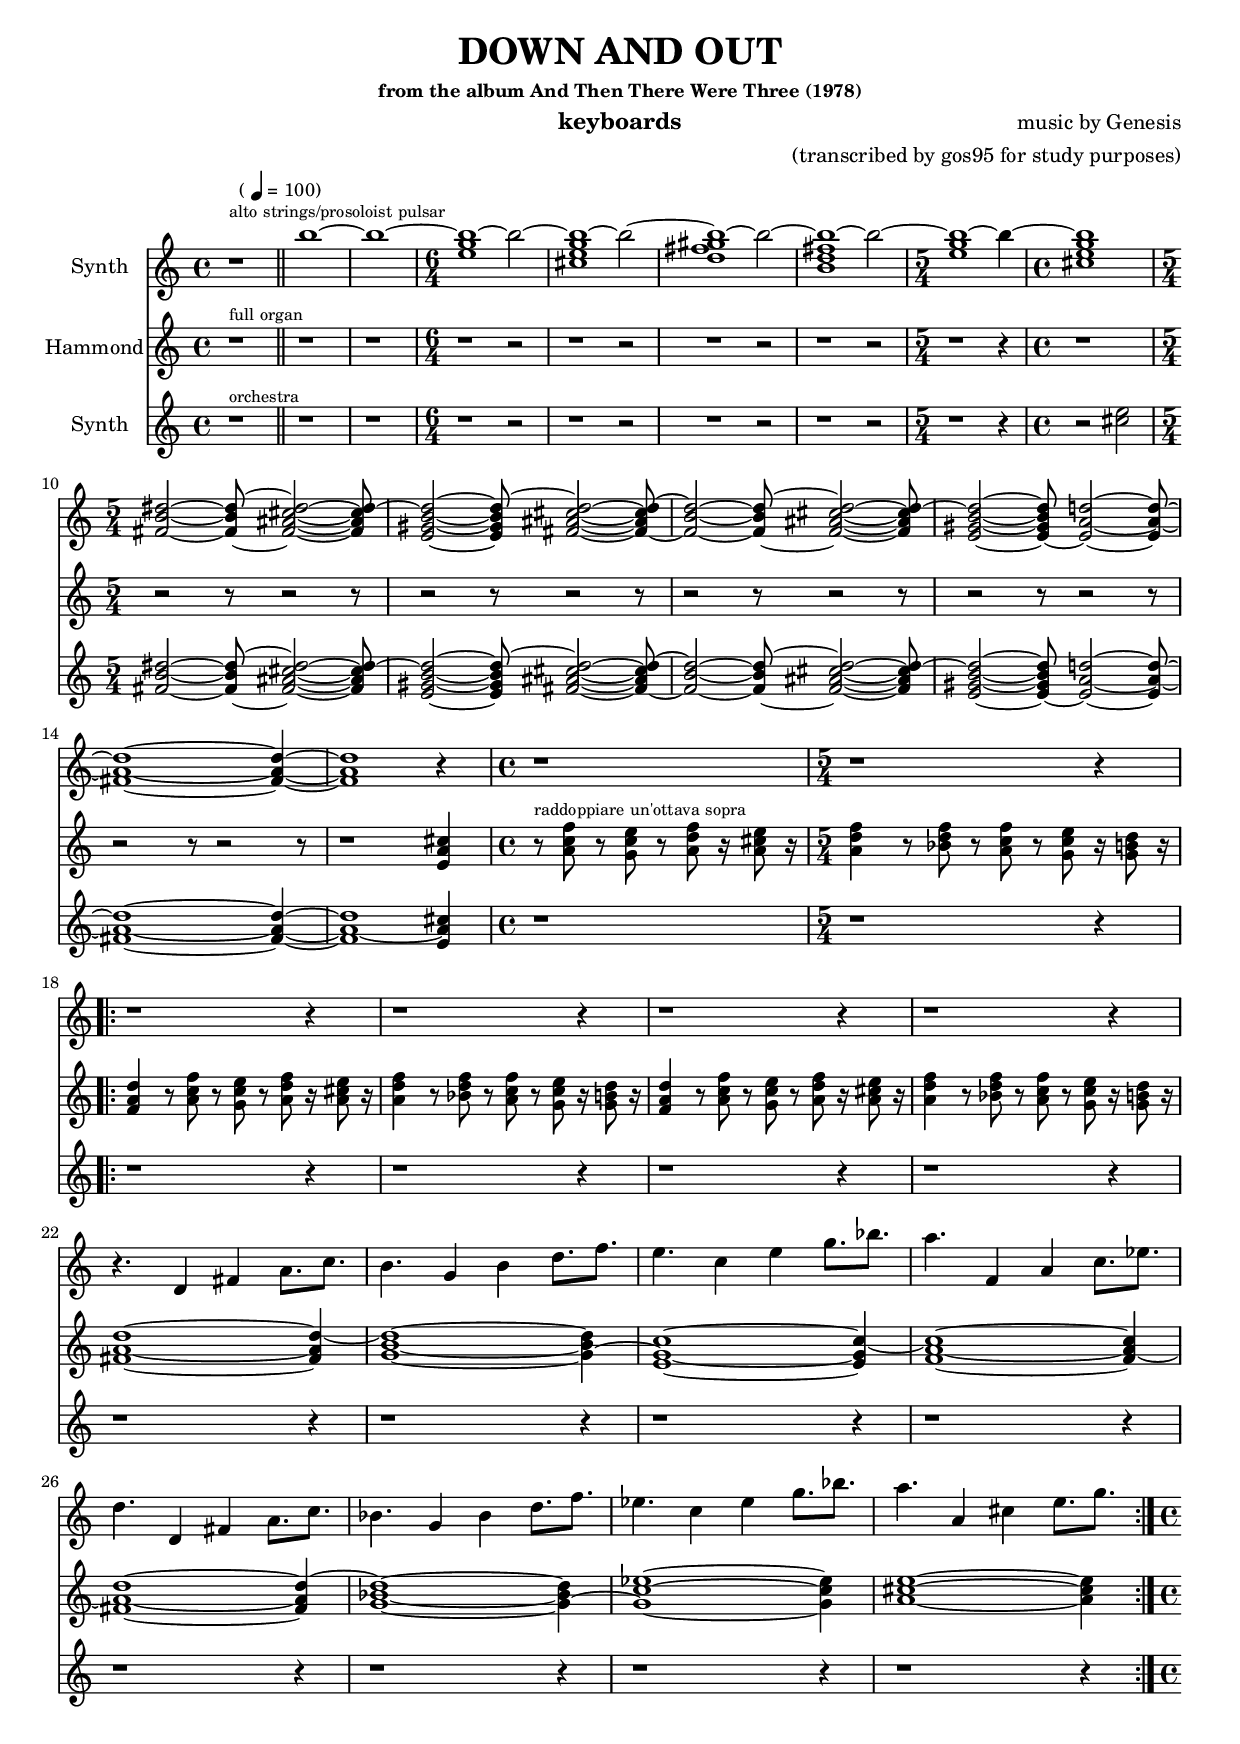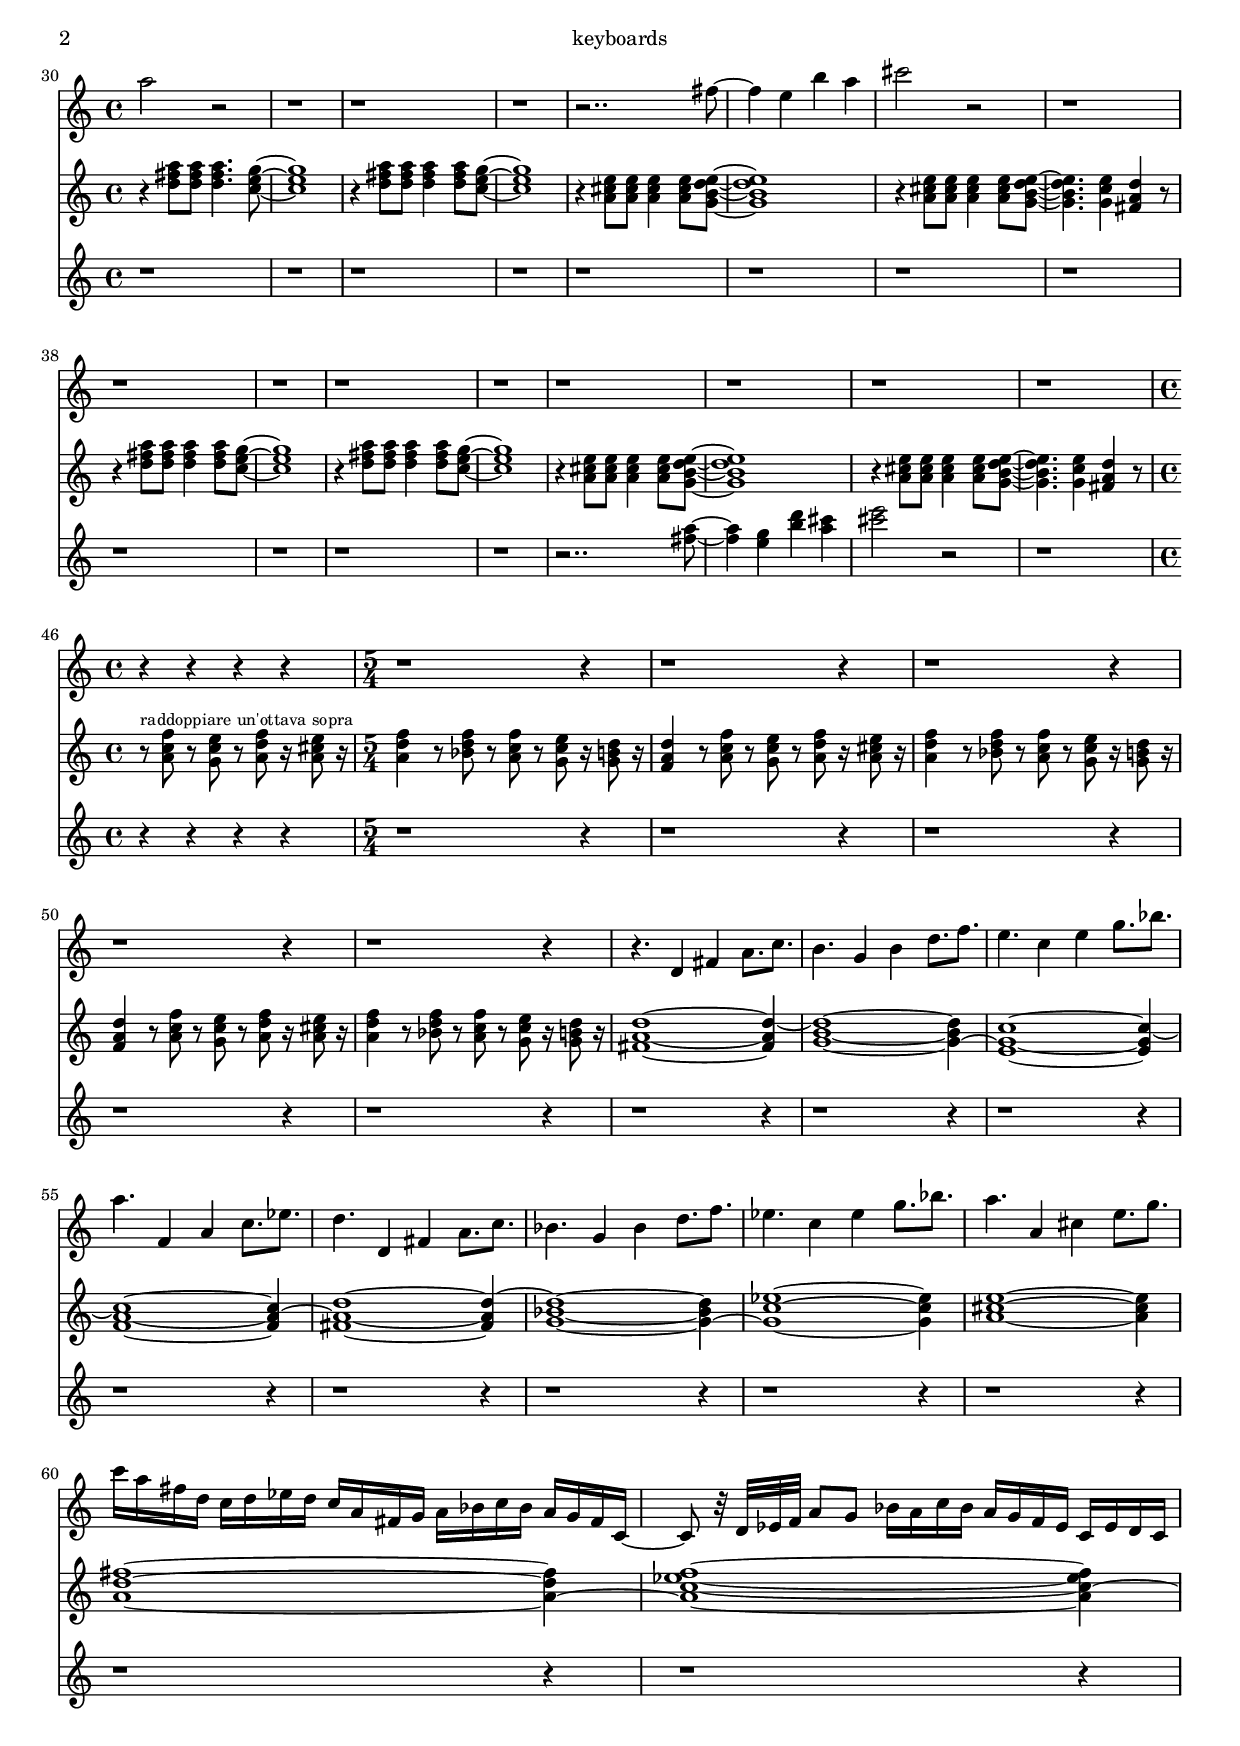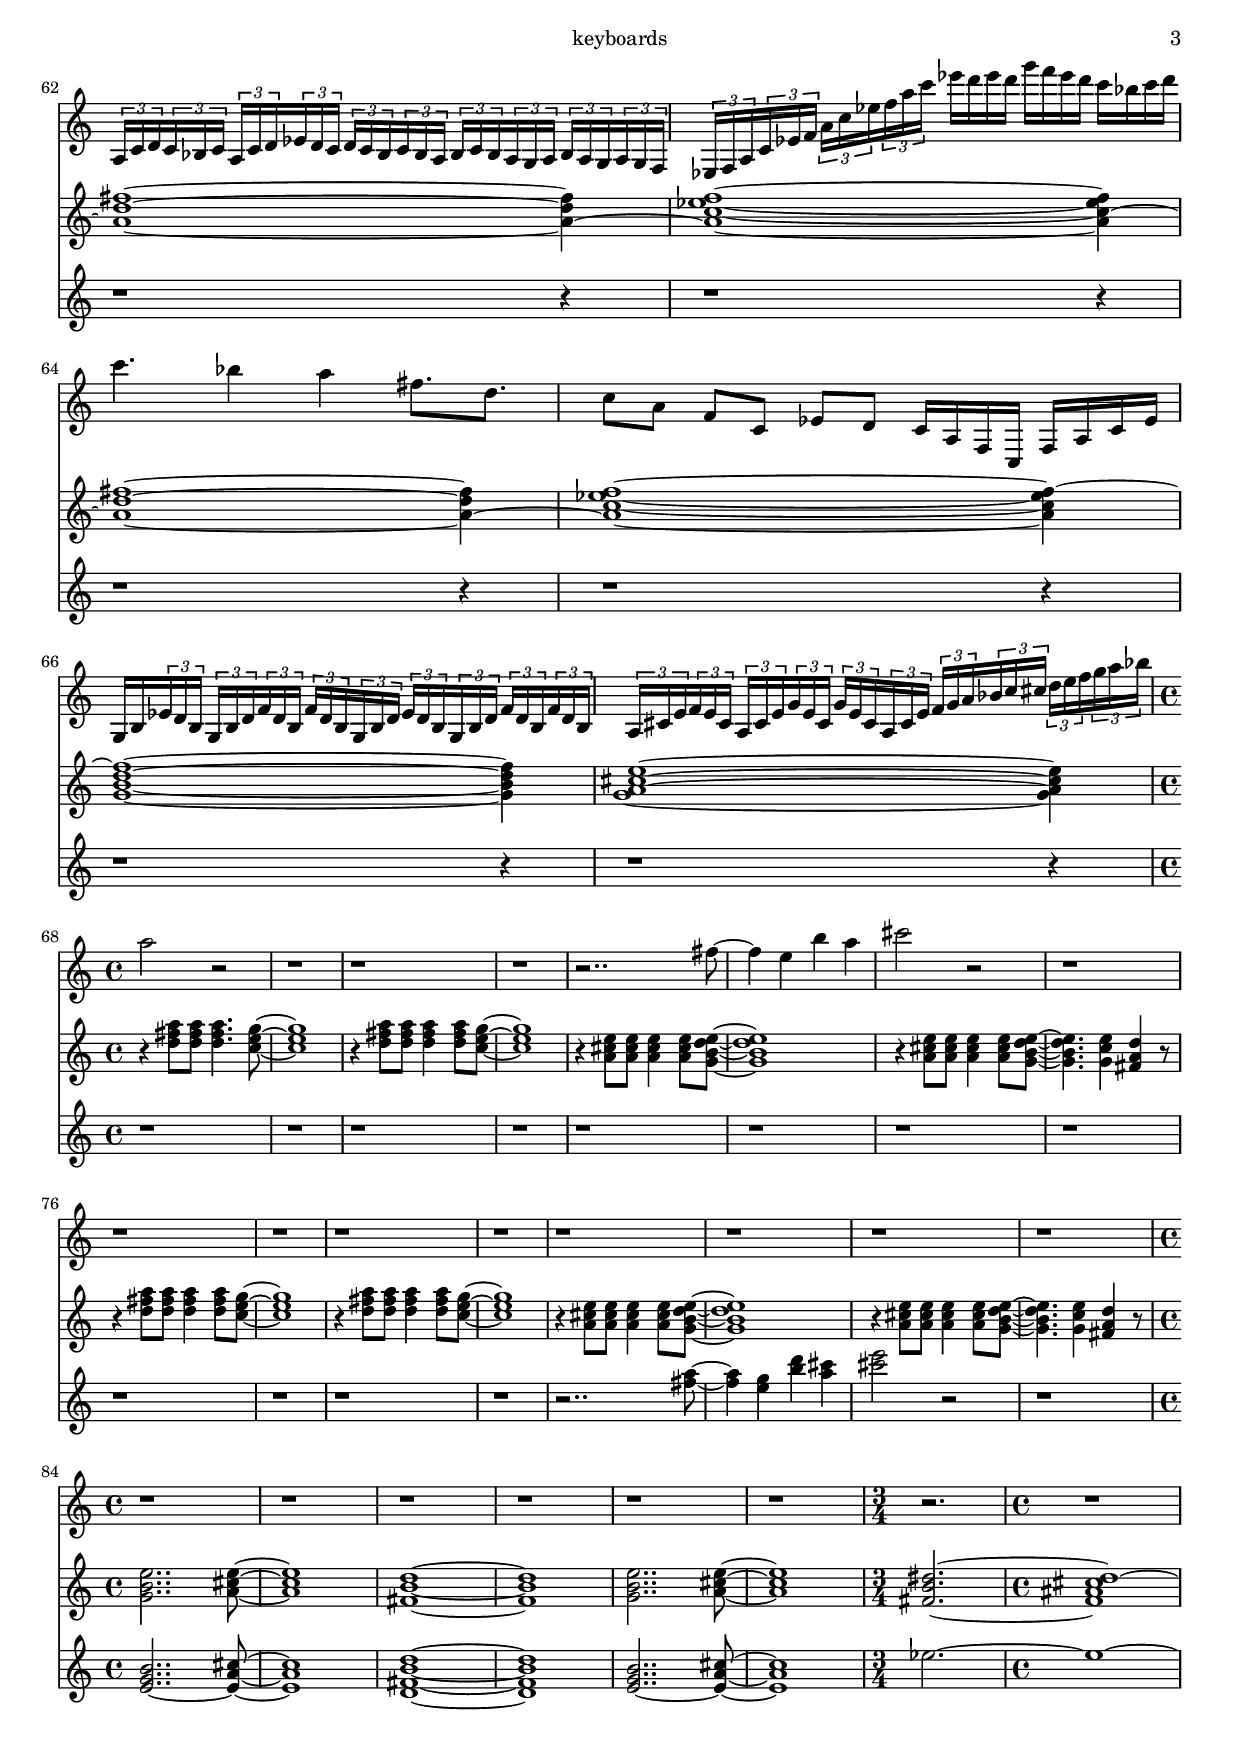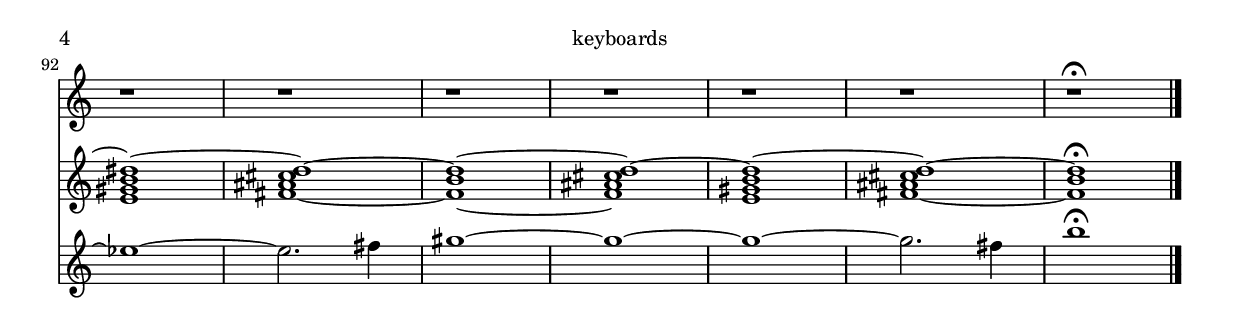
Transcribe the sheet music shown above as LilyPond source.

% ===========================================================================================================
% down-and-out.ly
%  _____ _        ___            _       ___ _    _      ___   __ _____ _         ___                 _    
% |_   _| |_  ___| _ ) __ _ _ _ | |__ __/ __(_)__| |___ / _ \ / _|_   _| |_  ___ / __|___ _ _  ___ __(_)___
%   | | | ' \/ -_) _ \/ _` | ' \| / /(_-<__ \ / _` / -_) (_) |  _| | | | ' \/ -_) (_ / -_) ' \/ -_|_-< (_-<
%   |_| |_||_\___|___/\__,_|_||_|_\_\/__/___/_\__,_\___|\___/|_|   |_| |_||_\___|\___\___|_||_\___/__/_/__/
%                                                                                                          
% Copyright (c) 2019 Alessandro Fraschetti (mail: gos95@gommagomma.net)
%
% Permission is hereby granted, free of charge, to any person obtaining a copy
% of this software and associated documentation files (the "Software"), to deal
% in the Software without restriction, including without limitation the rights
% to use, copy, modify, merge, publish, distribute, sublicense, and/or sell
% copies of the Software, and to permit persons to whom the Software is
% furnished to do so, subject to the following conditions:
% 
% The above copyright notice and this permission notice shall be included in all
% copies or substantial portions of the Software.
% 
% THE SOFTWARE IS PROVIDED "AS IS", WITHOUT WARRANTY OF ANY KIND, EXPRESS OR
% IMPLIED, INCLUDING BUT NOT LIMITED TO THE WARRANTIES OF MERCHANTABILITY,
% FITNESS FOR A PARTICULAR PURPOSE AND NONINFRINGEMENT. IN NO EVENT SHALL THE
% AUTHORS OR COPYRIGHT HOLDERS BE LIABLE FOR ANY CLAIM, DAMAGES OR OTHER
% LIABILITY, WHETHER IN AN ACTION OF CONTRACT, TORT OR OTHERWISE, ARISING FROM,
% OUT OF OR IN CONNECTION WITH THE SOFTWARE OR THE USE OR OTHER DEALINGS IN THE
% SOFTWARE.
% ===========================================================================================================


\version "2.12.3"
#(ly:set-option 'delete-intermediate-files #t)
#(set-global-staff-size 18)


% ===========================================================================================================
% ------------------------------------------  S E C T I O N S  ----------------------------------------------
% ===========================================================================================================


% -----------------------------------------------------------------------------------------------------------
% --  INTRO  ------------------------------------------------------------------------------------------------
% -----------------------------------------------------------------------------------------------------------
synthStringIntro = \relative c''' {
               <b>1~
               <b>1~

  \time 6/4    <e, g b>1~          <b'>2~
               <cis, e g b>1~      <b'>2~
               <d, fis gis b>1~    <b'>2~
               <b, d fis b>1~      <b'>2~

  \time 5/4    <e, g b>1~          <b'>4~
  \time 4/4    <cis, e g b>1

  \break

  \time 5/4
  <fis, b dis>2~   <fis b dis>8~       <fis ais cis dis>2~  <fis ais cis dis>8~
  <e gis b dis>2~  <e gis b dis>8~     <fis ais cis dis>2~  <fis ais cis dis>8~

  <fis b dis>2~    <fis b dis>8~       <fis ais cis dis>2~  <fis ais cis dis>8~
  <e gis b dis>2~  <e gis b dis>8~     <e a d>2~            <e a d>8~
 
  <fis a d>1~       <fis a d>4~
  <fis a d>1		r4
}

synthArcIntro = \relative c''' {
               r1
               r1

  \time 6/4    r1                  r2
               r1                  r2
               r1                  r2
               r1                  r2

  \time 5/4    r1                  r4
  \time 4/4    r2 <cis, e>2

  \break

  \time 5/4
  <fis, b dis>2~   <fis b dis>8~       <fis ais cis dis>2~  <fis ais cis dis>8~
  <e gis b dis>2~  <e gis b dis>8~     <fis ais cis dis>2~  <fis ais cis dis>8~

  <fis b dis>2~    <fis b dis>8~       <fis ais cis dis>2~  <fis ais cis dis>8~
  <e gis b dis>2~  <e gis b dis>8~     <e a d>2~            <e a d>8~
 
  <fis a d>1~       <fis a d>4~
  <fis a d>1~		<e a cis>4
}

organIntro = \relative c' {
               r1
               r1

  \time 6/4    r1                  r2
               r1                  r2
               r1                  r2
               r1                  r2

  \time 5/4    r1                  r4
  \time 4/4    r1

  \break

  \time 5/4
  r2 r8 r2 r8
  r2 r8 r2 r8

  r2 r8 r2 r8
  r2 r8 r2 r8
 
  r2 r8 r2 r8
  r1 <e a cis>4
}

guitarIntro = \relative c' {
               r1
               r1

  \time 6/4    r1                  r2
               r1                  r2
               r1                  r2
               r1                  r2

  \time 5/4    r1                  r4
  \time 4/4    r1

  \break

  \time 5/4
  b16 b16 fis'16 fis16 		b,16 b16 b'16 b16		b,16 b16 fis'16 b,16		b16 b'8. 			b,8 r8
  b16 b16 fis'16 fis16 		b,16 b16 b'16 b16		b,16 b16 fis'16 b,16		b16 b'8. 			b,8 r8

  b16 b16 fis'16 fis16 		b,16 b16 b'16 b16		b,16 b16 fis'16 b,16		b16 b'8. 			b,8 r8
  b16 b16 fis'16 fis16 		b,16 b16 b'16 b16		b,16 b16 fis'16 b,16		b16 b'8. 			a,8 r8
 
  d16 d16 a'16 a16 			d,16 d16 d'16 d16		d,16 d16 a'16 d,16			d16 d'8. 			d,8 r8
  d16 d16 a'16 a16 			d,16 d16 d'16 d16		d,16 d16 a'16 d,16			d16 d'8. 			d,8 r8
}
% -----------------------------------------------------------------------------------------------------------
% --  INTRO BRIDGE  -----------------------------------------------------------------------------------------
% -----------------------------------------------------------------------------------------------------------
synthStringBridgeIntroTema = \relative c' {
  \time 4/4 r1
  \time 5/4 r1 r4
}

synthArcBridgeIntroTema = \relative c' {
  \time 4/4 r1
  \time 5/4 r1 r4
}

organBridgeIntroTema = \relative c'' {
  \time 4/4 r8 ^\markup { \tiny {raddoppiare un'ottava sopra} } <a c f>8 r8 <g c e>8 r8 <a d f>8 r16 <a cis e>8 r16
  \time 5/4 <a d f>4 r8 <bes d f>8 r8 <a c f>8 r8 <g c e>8 r16 <g b d>8 r16
}

guitarBridgeIntroTema = \relative c' {
  \time 4/4 d16 d16 a'16 a16 			d,16 d16 d'16 d16		d,16 d16 a'16 d,16			d16 d'8.
  \time 5/4 d,8 r8			d16 d16 a'16 a16 			d,16 d16 d'16 d16		d,16 d16 a'16 d,16			d16 d'8.
}
% -----------------------------------------------------------------------------------------------------------
% --  TEMA A  -----------------------------------------------------------------------------------------------
% -----------------------------------------------------------------------------------------------------------
synthTemaA = \relative c' {
  r1 r4
  r1 r4

  r1 r4
  r1 r4
}

organTemaA = \relative c' {
  <f a d>4 r8 <a c f>8 r8 <g c e>8 r8 <a d f>8 r16 <a cis e>8 r16
  <a d f>4 r8 <bes d f>8 r8 <a c f>8 r8 <g c e>8 r16 <g b d>8 r16
  
  <f a d>4 r8 <a c f>8 r8 <g c e>8 r8 <a d f>8 r16 <a cis e>8 r16
  <a d f>4 r8 <bes d f>8 r8 <a c f>8 r8 <g c e>8 r16 <g b d>8 r16
}

synthTemaAbis = \relative c' {
  \time 4/4
  r4 r4 r4 r4
  \time 5/4
  r1 r4

  r1 r4
  r1 r4

  r1 r4
  r1 r4
}

organTemaAbis = \relative c'' {
  \time 4/4
  r8 ^\markup { \tiny {raddoppiare un'ottava sopra} } <a c f>8 r8 <g c e>8 r8 <a d f>8 r16 <a cis e>8 r16
  \time 5/4
  <a d f>4 r8 <bes d f>8 r8 <a c f>8 r8 <g c e>8 r16 <g b d>8 r16
  
  <f a d>4 r8 <a c f>8 r8 <g c e>8 r8 <a d f>8 r16 <a cis e>8 r16
  <a d f>4 r8 <bes d f>8 r8 <a c f>8 r8 <g c e>8 r16 <g b d>8 r16

  <f a d>4 r8 <a c f>8 r8 <g c e>8 r8 <a d f>8 r16 <a cis e>8 r16
  <a d f>4 r8 <bes d f>8 r8 <a c f>8 r8 <g c e>8 r16 <g b d>8 r16
}

guitarTemaA = \relative c'' {
  d,8 r8			d16 d16 a'16 a16 			d,16 d16 d'16 d16		d,16 d16 a'16 d,16			d16 d'8.
  d,8 r8			d16 d16 a'16 a16 			d,16 d16 d'16 d16		d,16 d16 a'16 d,16			d16 d'8.

  d,8 r8			d16 d16 a'16 a16 			d,16 d16 d'16 d16		d,16 d16 a'16 d,16			d16 d'8.
  d,8 r8			d16 d16 a'16 a16 			d,16 d16 d'16 d16		d,16 d16 a'16 d,16			d16 d'8.
}
% -----------------------------------------------------------------------------------------------------------
% --  TEMA B  -----------------------------------------------------------------------------------------------
% -----------------------------------------------------------------------------------------------------------
synthTemaB = \relative c' {
  r1 r4
  r1 r4
  r1 r4
  r1 r4
  r1 r4
  r1 r4
  r1 r4
  r1 r4
}

synthSoloistTemaB = \relative c' {
  r4.   d4   fis4  a8.  c8.
  b4.   g4   b4    d8.  f8.
  e4.   c4   e4    g8.  bes8.
  a4.   f,4  a4    c8.  ees8.
  d4.   d,4  fis4  a8.  c8.
  bes4. g4   bes4  d8.  f8.
  ees4. c4   ees4  g8.  bes8.
  a4.   a,4  cis4  e8.  g8.
}

organTemaB = \relative c' {
  <fis a d>1~       <fis a d>4~
  <g b d>1~         <g b d>4~
  <e g c>1~         <e g c>4~
  <f a c>1~         <f a c>4~
  <fis a d>1~       <fis a d>4~
  <g bes d>1~       <g bes d>4~
  <g c ees>1~       <g c ees>4
  <a cis e>1~       <a cis e>4
}

guitarTemaB = \relative c' {
  d8 r8 d r d r d r d16 d16 r8
  d8 r8 d r d r d r d16 d16 r8
  d8 r8 d r d r d r d16 d16 r8
  d8 r8 d r d r d r d16 d16 r8
  d8 r8 d r d r d r d16 d16 r8
  d8 r8 d r d r d r d16 d16 r8
  d8 r8 d r d r d r d16 d16 r8
  d8 r8 d r d r d r d16 d16 r8
}
% -----------------------------------------------------------------------------------------------------------
% --  TEMA C  -----------------------------------------------------------------------------------------------
% -----------------------------------------------------------------------------------------------------------
synthTemaC = \relative c'' {
  \time 4/4
  a'2 r2   r1  r1  r1
  r2.. fis8~
  fis4 e4 b'4 a4
  cis2 r2
  r1

  r1  r1  r1  r1
  r1  r1  r1  r1
}
synthArcTemaC = \relative c'' {
  \time 4/4
  r1  r1  r1  r1
  r1  r1  r1  r1

  r1  r1  r1  r1
  r2.. <fis a>8~
  <fis a>4 <e g>4 <b' d>4 <a cis>4
  <cis e>2 r2
  r1
}

organTemaC = \relative c'' {
  \time 4/4
  r4           <d fis a>8 <d fis a>8      <d fis a>4.  <c e g>8~
  <c e g>1
  r4           <d fis a>8 <d fis a>8      <d fis a>4 <d fis a>8  <c e g>8~
  <c e g>1
  r4           <a cis e>8 <a cis e>8      <a cis e>4 <a cis e>8  <g b d e>8~
  <g b d e>1
  r4           <a cis e>8 <a cis e>8      <a cis e>4 <a cis e>8  <g b d e>8~
  <g b d e>4.                             <g c e>4   <fis a d>4  r8


  r4           <d' fis a>8 <d fis a>8      <d fis a>4 <d fis a>8 <c e g>8~
  <c e g>1
  r4           <d fis a>8 <d fis a>8      <d fis a>4 <d fis a>8  <c e g>8~
  <c e g>1
  r4           <a cis e>8 <a cis e>8      <a cis e>4 <a cis e>8  <g b d e>8~
  <g b d e>1
  r4           <a cis e>8 <a cis e>8      <a cis e>4 <a cis e>8  <g b d e>8~
  <g b d e>4.                             <g c e>4   <fis a d>4  r8
}
% -----------------------------------------------------------------------------------------------------------
% --  SOLO  -------------------------------------------------------------------------------------------------
% -----------------------------------------------------------------------------------------------------------
synthSolo = \relative c' {
  r1 r4
  r1 r4

  r1 r4
  r1 r4

  r1 r4
  r1 r4

  r1 r4
  r1 r4
}

synthSoloistSolo = \relative c''' {
  c16 a fis d			c d ees d			c a fis  g			a bes c bes			a g fis c~
  c8    r32 d ees f     a8  g8				bes16 a c bes		a g f ees			c ees d c

  \tuplet 3/2 {a16 c d} \tuplet 3/2 {c bes c} \tuplet 3/2 {a c d}  \tuplet 3/2 {ees d c} \tuplet 3/2 {d c bes}
      \tuplet 3/2 {c bes a}  \tuplet 3/2 {bes c bes}  \tuplet 3/2 {a g a}  \tuplet 3/2 {bes a g} \tuplet 3/2 {a g f}

  \tuplet 3/2 {ees16 f a} \tuplet 3/2 {c ees f} \tuplet 3/2 {a c ees } \tuplet 3/2 {f a c}  ees16 d ees d	g f ees d	c bes c d

  c4. 					bes4 			a4 				  fis8. 			d8.
  c8 a 					f c 				ees d				c16 a f c			f a c ees

  g, b \tuplet 3/2 {ees16 d b}       \tuplet 3/2 {g b d}  \tuplet 3/2 {f d b}  \tuplet 3/2 {f' d b} 
      \tuplet 3/2 {g b d}  \tuplet 3/2 {ees d b}  \tuplet 3/2 {g b d}  \tuplet 3/2 {f d b}  \tuplet 3/2 {f' d b}

  \tuplet 3/2 {a cis e} \tuplet 3/2 {f e  cis} \tuplet 3/2 {a cis e} \tuplet 3/2 {g e cis} \tuplet 3/2 {g' e cis}
      \tuplet 3/2 {a cis e}  \tuplet 3/2 {f g a}   \tuplet 3/2 {bes c cis} \tuplet 3/2 {d e f} \tuplet 3/2 {g a bes}
}

organSolo = \relative c'' {
  <a d fis>1~       <a d fis>4~
  <a c ees f>1~     <a c ees f>4~

  <a d fis>1~       <a d fis>4~
  <a c ees f>1~     <a c ees f>4~

  <a d fis>1~       <a d fis>4~
  <a c ees f>1~     <a c ees f>4~

  <g b d f>1~       <g b d f>4
  <g a cis e>1~     <g a cis e>4
}
% -----------------------------------------------------------------------------------------------------------
% --  BRIDGE  -----------------------------------------------------------------------------------------------
% -----------------------------------------------------------------------------------------------------------
synthCoda = \relative c' {
  \time 4/4
  r1
  r1
  r1
  r1

  r1
  r1
}

synthArcCoda = \relative c' {
  \time 4/4
  <e g b>2..~    <e a cis>8~
  <e a cis>1
  <d fis b d>1~
  <d fis b d>1

  <e g b>2..~    <e a cis>8~
  <e a cis>1
}

organCoda = \relative c' {
  \time 4/4
  <g' b e>2..    <a cis e>8~
  <a cis e>1
  <fis b d>1~
  <fis b d>1

  <g b e>2..    <a cis e>8~
  <a cis e>1
}
% -----------------------------------------------------------------------------------------------------------
% --  FINALE  -----------------------------------------------------------------------------------------------
% -----------------------------------------------------------------------------------------------------------
synthFinale = \relative c' {
  \time 3/4
  r2.
  \time 4/4
  r1 r1 r1 
  r1 r1 r1 r1
  r1 \fermata
}

synthArcFinaleOld = \relative c' {
  \time 3/4
  <ees' ees'>2.~
  \time 4/4
  <ees ees'>1~
  <ees ees'>1~
  <ees ees'>2.   <fis fis'>4

  <gis gis'>1~
  <gis gis'>1~
  <gis gis'>1~
  <gis gis'>2.   <fis fis'>4

  <b b'>1 \fermata
}

synthArcFinale = \relative c' {
  \time 3/4
  <ees'>2.~
  \time 4/4
  <ees>1~
  <ees>1~
  <ees>2.   <fis>4

  <gis>1~
  <gis>1~
  <gis>1~
  <gis>2.   <fis>4

  <b>1 \fermata
}

organFinale = \relative c' {
  \time 3/4
  <fis b dis>2.~
  \time 4/4
  <fis ais cis dis>1~
  <e gis b dis>1~
  <fis ais cis dis>1~

  <fis b dis>1~
  <fis ais cis dis>1~
  <e gis b dis>1~
  <fis ais cis dis>1~

  <fis b dis>1 \fermata
}


% ===========================================================================================================
% --------------------------------------------  B U I L D  --------------------------------------------------
% ===========================================================================================================
guitarPart = {
    \clef violin

    % INTRO
    \time 4/4 r1 ^\markup { \tiny {alto strings/prosoloist pulsar} }
    \bar "||"
    \guitarIntro

    % BRIDGE INTRO-TEMA
	\guitarBridgeIntroTema
	\break

    % TEMA A + B
	\repeat volta 2 {
	    \guitarTemaA
	    \break
	    \guitarTemaB
	}
	\break

    % TEMA C
%	\synthTemaC
	\break

	% TEMA A + B
%	\synthTemaAbis
%	\synthSoloistTemaB
	\break

    % SOLO
%	\synthSoloistSolo
	\break

    % TEMA C
%	\synthTemaC
	\break

	% CODA
%	\synthCoda

    % FINALE
%	\synthFinale


    \bar "|."
}

synthOnePart = {
    \clef violin

    % INTRO
    \time 4/4 r1 ^\markup { \tiny {alto strings/prosoloist pulsar} }
    \bar "||"
    \synthStringIntro

    % BRIDGE INTRO-TEMA
	\synthStringBridgeIntroTema
	\break

    % TEMA A + B
	\repeat volta 2 {
	    \synthTemaA
	    \break
	    \synthSoloistTemaB
	}
	\break

    % TEMA C
	\synthTemaC
	\break

	% TEMA A + B
	\synthTemaAbis
	\synthSoloistTemaB
	\break

    % SOLO
	\synthSoloistSolo
	\break

    % TEMA C
	\synthTemaC
	\break

	% CODA
	\synthCoda

    % FINALE
	\synthFinale


    \bar "|."
}

synthTwoPart = {
    \clef violin

    % INTRO
    \time 4/4 r1 ^\markup { \tiny {orchestra} }
    \bar "||"
    \synthArcIntro

	% BRIDGE INTRO-TEMA
	\synthArcBridgeIntroTema
    \break

    % TEMA A + B
	\repeat volta 2 {
	    \synthTemaA
	    \break
	    \synthTemaB
	}
	\break

    % TEMA C
	\synthArcTemaC
	\break

	% TEMA A + B
	\synthTemaAbis
	\synthTemaB
	\break

    % SOLO
	\synthSolo
	\break

    % TEMA C
	\synthArcTemaC
	\break

	% CODA
	\synthArcCoda

    % FINALE
	\synthArcFinale


    \bar "|."
}

organPart = {
    \clef violin

    % INTRO
    \time 4/4 r1 ^\markup { \tiny {full organ} }
    \bar "||"
	\organIntro

	% BRIDGE INTRO-TEMA
	\organBridgeIntroTema
    \break

	% TEMA A + B
	\repeat volta 2 {
	    \organTemaA
	    \break
	    \organTemaB
	}
	\break

    % TEMA C
	\organTemaC
	\break

	% TEMA A + B
	\organTemaAbis
	\organTemaB
	\break

    % SOLO
	\organSolo
	\break

    % TEMA C
	\organTemaC
	\break

	% CODA
	\organCoda

    % FINALE
	\organFinale


    \bar "|."
}


% ===========================================================================================================
% ---------------------------------------------  B O O K  ---------------------------------------------------
% ===========================================================================================================
\book {

    \header {
        title       = \markup {\larger "DOWN AND OUT"}
        subtitle    = ""
        subsubtitle = "from the album And Then There Were Three (1978)"
        instrument  = "keyboards"
        composer    = "music by Genesis"
        arranger    = "(transcribed by gos95 for study purposes)"
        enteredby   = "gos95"
        piece       = \markup { \bold "                             " \smaller { (\note #"4"#1 = 100) } }
%		copyright   = "Copyright (c) 2019 Alessandro Fraschetti (mail: gos95@gommagomma.net)"
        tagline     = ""
    }


    \score {
    <<
%	    \new Staff = "Synth" \with { midiInstrument = #"overdriven guitar" }
%        <<
%            \set Staff.instrumentName = \markup { "Guitar" }
%            \guitarPart
%        >>
        \new Staff = "Synth" \with { midiInstrument = #"lead 2 (sawtooth)" } %% string ensemble 1" }
        <<
            \set Staff.instrumentName = \markup { "Synth" }
            \synthOnePart
        >>
        \new Staff = "Organ" \with { midiInstrument = #"rock organ" }
        <<
            \set Staff.instrumentName = \markup { "Hammond" }
            \organPart
        >>
        \new Staff = "Synth" \with { midiInstrument = #"synthstrings 1" }
        <<
            \set Staff.instrumentName = \markup { "Synth" }
            \synthTwoPart
        >>
    >>
    \layout { \context { \override VerticalAlignment #'forced-distance = #8 } }
    \midi { \context { \Score tempoWholesPerMinute = #(ly:make-moment 100 4) } }
    }
}
% ===========================================================================================================